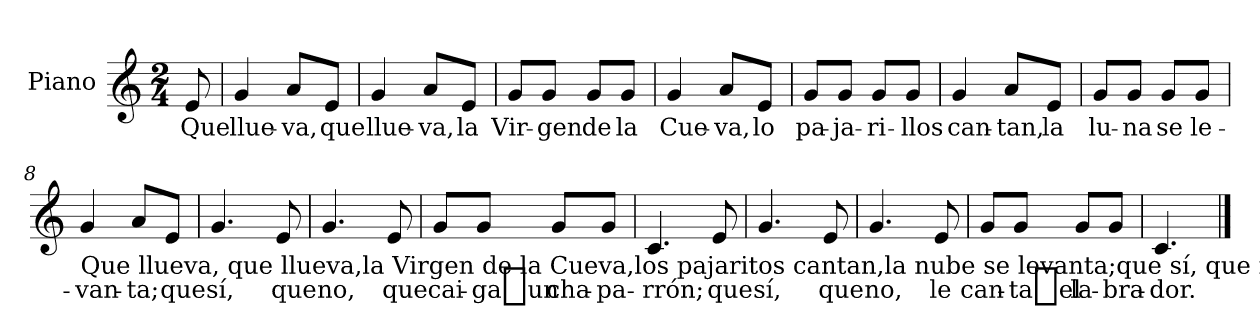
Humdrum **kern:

**kern	**text
*part1	*part1
*staff1	*staff1
*I"Piano	*
*I'Pno	*
*clefG2	*
*k[]	*
*M2/4	*
=	=
8e/	Que
=1	=1
4g/	llue-
8a/L	-va,
8e/J	que
=2	=2
4g/	llue-
8a/L	-va,
8e/J	la
=3	=3
8g/L	Vir-
8g/J	-gen
8g/L	de
8g/J	la
=4	=4
4g/	Cue-
8a/L	-va,
8e/J	lo
=5	=5
8g/L	pa-
8g/J	-ja-
8g/L	-ri-
8g/J	-llos
=6	=6
4g/	can-
8a/L	-tan,
8e/J	la
=7	=7
8g/L	lu-
8g/J	-na
8g/L	se
8g/J	le-
!!LO:LB:g=z
=8	=8
!LO:TX:b:t=Que llueva, que llueva,la Virgen de la Cueva,los pajaritos cantan,la nube se levanta;que sí, que no,que caiga un chaparrón;que sí, que no,le canta el labrador.	!
4g/	-van-
8a/L	-ta;
8e/J	que
=9	=9
4.g/	sí,
8e/	que
=10	=10
4.g/	no,
8e/	que
=11	=11
8g/L	cai-
8g/J	-ga_un
8g/L	cha-
8g/J	-pa-
=12	=12
4.c/	-rrón;
8e/	que
=13	=13
4.g/	sí,
8e/	que
=14	=14
4.g/	no,
8e/	le
=15	=15
8g/L	can-
8g/J	-ta_el
8g/L	la-
8g/J	-bra-
=16	=16
4.c/	-dor.
==	==
*-	*-
